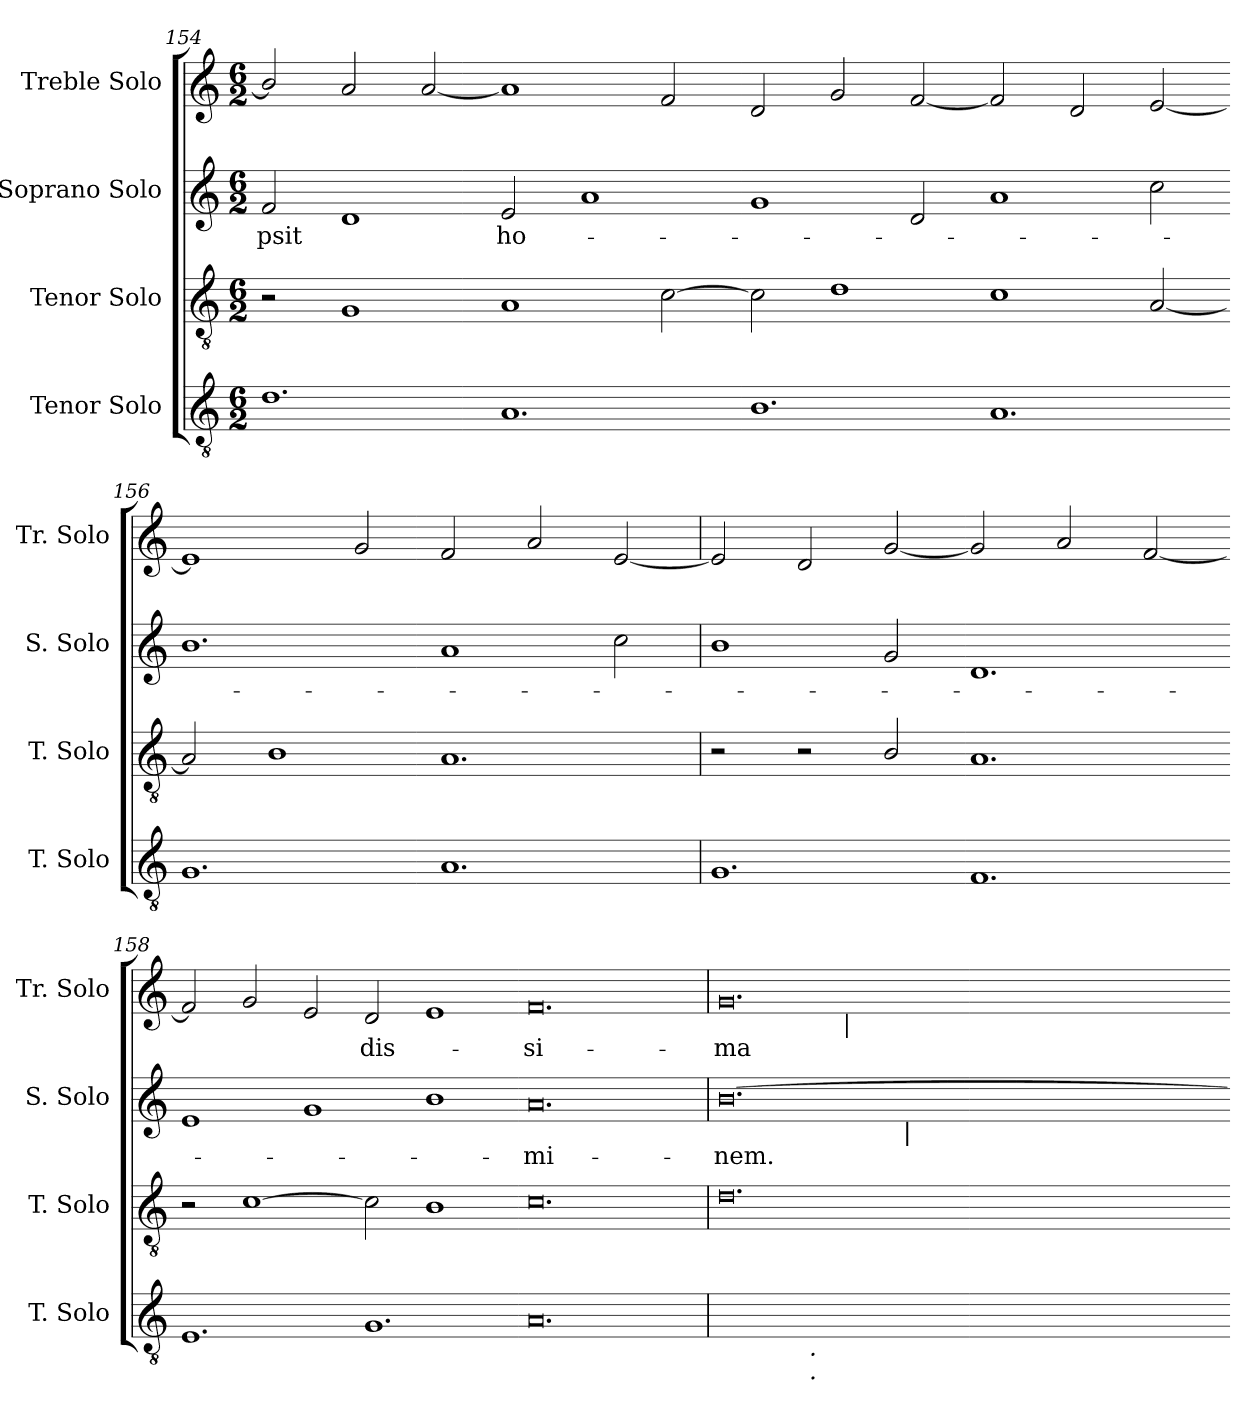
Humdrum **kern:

**kern	**kern	**kern	**text	**kern	**text
*part4	*part3	*part2	*part2	*part1	*part1
*staff4	*staff3	*staff2	*staff2	*staff1	*staff1
*I"Tenor Solo	*I"Tenor Solo	*I"Soprano Solo	*	*I"Treble Solo	*
*I'T. Solo	*I'T. Solo	*I'S. Solo	*	*I'Tr. Solo	*
*clefGv2	*clefGv2	*clefG2	*	*clefG2	*
*ITrd7c12	*ITrd7c12	*	*	*	*
*k[]	*k[]	*k[]	*	*k[]	*
*M6/2	*M6/2	*M6/2	*	*M6/2	*
=154	=154	=154	=154	=154	=154
!	!	!	!LO:LY:b:color=#000000	!	!
1.Di	2r	2fi/	-psit	2bi/]	.
.	1GGi	1di	.	2ai/	.
.	.	.	.	[<2ai/	.
!	!	!	!LO:LY:b:color=#000000	!	!
1.AAi	1AAi	2ei/	ho-	1ai]	.
.	.	1ai	.	.	.
.	[>2Ci\	.	.	2fi/	.
=155-	=155-	=155-	=155-	=155-	=155-
1.BBi	2Ci\]	1gi	.	2di/	.
.	1Di	.	.	2gi/	.
.	.	2di/	.	[<2fi/	.
1.AAi	1Ci	1ai	.	2fi/]	.
.	.	.	.	2di/	.
.	[<2AAi/	2cci\	.	[<2ei/	.
=156-	=156-	=156-	=156-	=156-	=156-
1.GGi	2AAi/]	1.bi	.	1ei]	.
.	1BBi	.	.	.	.
.	.	.	.	2gi/	.
1.AAi	1.AAi	1ai	.	2fi/	.
.	.	.	.	2ai/	.
.	.	2cci\	.	[<2ei/	.
!!LO:LB:g=z
=157	=157	=157	=157	=157	=157
1.GGi	2r	1bi	.	2ei/]	.
.	2r	.	.	2di/	.
.	2BBi/	2gi/	.	[<2gi/	.
1.FFi	1.AAi	1.di	.	2gi/]	.
.	.	.	.	2ai/	.
.	.	.	.	[<2fi/	.
=158-	=158-	=158-	=158-	=158-	=158-
1.EEi	2r	1ei	.	2fi/]	.
.	[>1Ci	.	.	2gi/	.
.	.	1gi	.	2ei/	.
!	!	!	!	!	!LO:LY:b:color=#000000
1.GGi	2Ci\]	.	.	2di/	-dis-
.	1BBi	1bi	.	1ei	.
=159-	=159-	=159-	=159-	=159-	=159-
!	!	!	!LO:LY:b:color=#000000	!	!
!	!	!	!	!	!LO:LY:b:color=#000000
0.AAi	0.Ci	0.ai	-mi-	0.fi	-si-
=160	=160	=160	=160	=160	=160
!	!	!	!LO:LY:b:color=#000000	!	!
!	!	!	!	!	!LO:LY:b:color=#000000
*^	*	*^	*	*^	*
[<0.GGiyy	2ryy	0.Di	[<0.bi	1ryy	-nem.	0.gi	2ryy	-ma
.	8ryy	.	.	.	.	.	8ryy	.
.	256ryy	.	.	.	.	.	16ryy	.
!	!LO:TX:b:i:t=.	!	!	!	!	!	!	!
!	!LO:TX:b:i:t=.	!	!	!	!	!	!	!
.	1ryy	.	.	.	.	.	.	.
.	.	.	.	.	.	.	32ryy	.
.	.	.	.	.	.	.	128ryy	.
.	.	.	.	.	.	.	1024ryy	.
!	!	!	!	!	!	!	!LO:TX:b:i:t=|	!
.	.	.	.	.	.	.	1ryy	.
.	.	.	.	32ryy	.	.	.	.
.	.	.	.	128...ryy	.	.	.	.
!	!	!	!	!LO:TX:b:i:t=|	!	!	!	!
.	.	.	.	1ryy	.	.	.	.
.	1ryy	.	.	.	.	.	.	.
.	.	.	.	.	.	.	1ryy	.
.	.	.	.	2ryy	.	.	.	.
.	.	.	.	4ryy	.	.	.	.
.	4ryy	.	.	.	.	.	.	.
.	.	.	.	.	.	.	4ryy	.
.	.	.	.	8ryy	.	.	.	.
.	16ryy	.	.	.	.	.	.	.
.	.	.	.	16ryy	.	.	.	.
.	32...ryy	.	.	.	.	.	.	.
.	.	.	.	.	.	.	64ryy	.
.	.	.	.	64ryy	.	.	.	.
.	.	.	.	.	.	.	256..ryy	.
.	.	.	.	1024ryy	.	.	.	.
*	*	*	*v	*v	*	*	*	*
*v	*v	*	*	*	*v	*v	*
=-	=-	=-	=-	=-	=-
*-	*-	*-	*-	*-	*-
